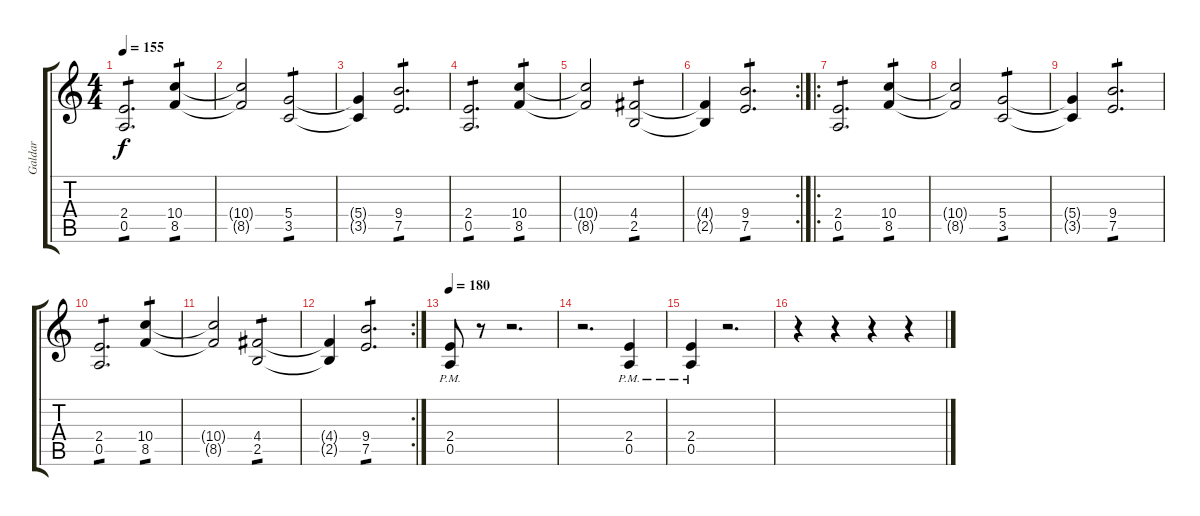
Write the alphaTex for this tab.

\track ("Galdar" "Galdar") {instrument distortionguitar}
\staff {score tabs}
\tuning (E4 B3 G3 D3 A2 E2) {hide}
\ts (4 4)
\tempo 155
\clef g2
\ks c
(2.4 0.5).2{d tp 1 dy f instrument distortionguitar} (10.4 8.5).4{tp 1} |
(10.4{t} 8.5{t}).2 (5.4 3.5).2{tp 1} |
(5.4{t} 3.5{t}).4 (9.4 7.5).2{d tp 1} |
(2.4 0.5).2{d tp 1} (10.4 8.5).4{tp 1} |
(10.4{t} 8.5{t}).2 (4.4 2.5).2{tp 1} |
\rc 2
(4.4{t} 2.5{t}).4 (9.4 7.5).2{d tp 1} |
\ro
(2.4 0.5).2{d tp 1 volume 12} (10.4 8.5).4{tp 1} |
(10.4{t} 8.5{t}).2 (5.4 3.5).2{tp 1} |
(5.4{t} 3.5{t}).4 (9.4 7.5).2{d tp 1} |
(2.4 0.5).2{d tp 1} (10.4 8.5).4{tp 1} |
(10.4{t} 8.5{t}).2 (4.4 2.5).2{tp 1} |
\rc 2
(4.4{t} 2.5{t}).4 (9.4 7.5).2{d tp 1} |
\tempo 180
(2.4{pm} 0.5{pm}).8 r.8 r.2{d} |
r.2{d} (2.4{pm} 0.5{pm}).4 |
(2.4{pm} 0.5{pm}).4 r.2{d} |
r.4 r.4 r.4 r.4
